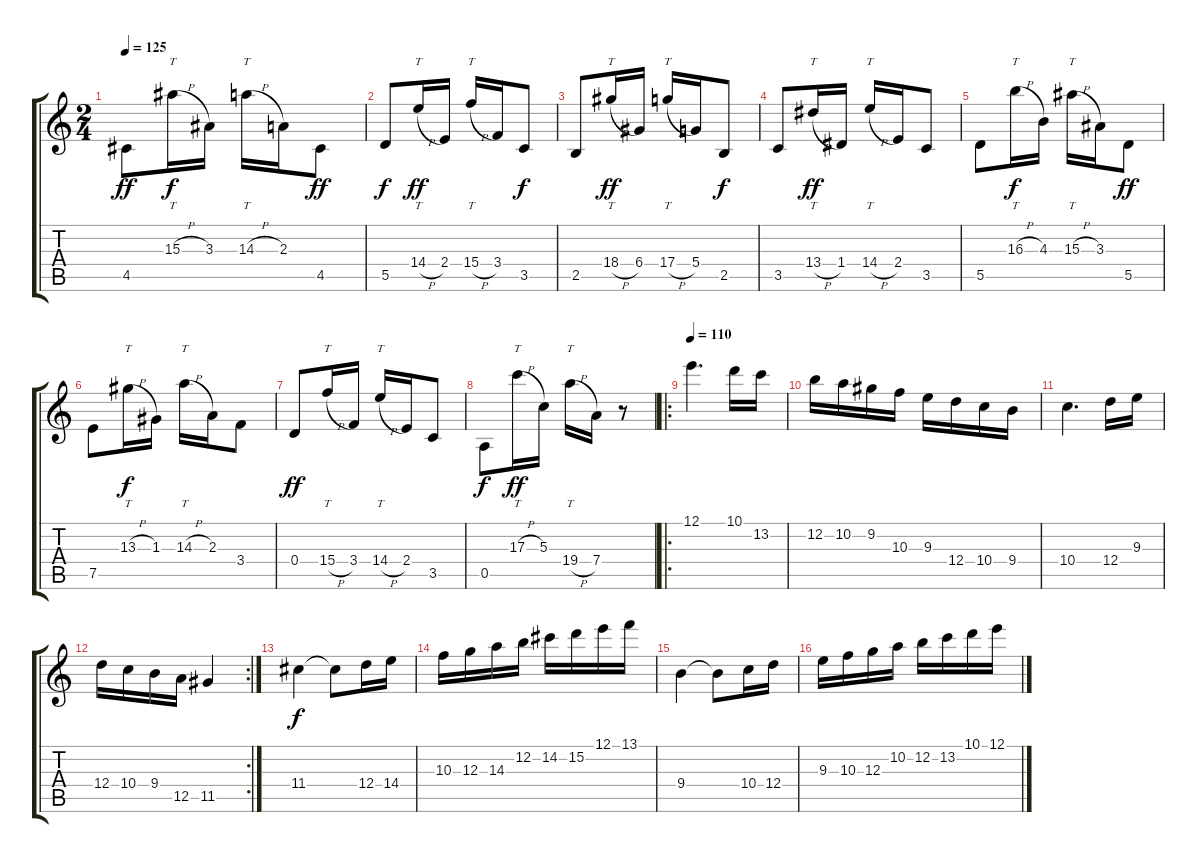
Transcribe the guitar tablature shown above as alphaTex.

\track "" {instrument overdrivenguitar}
\staff {score tabs}
\tuning (E4 B3 G3 D3 A2 E2) {hide}
\ts (2 4)
\tempo 125
\clef g2
\ks c
4.5.8{dy ff} 15.3{h}.16{tt dy f} 3.3.16 14.3{h}.16{tt} 2.3.16 4.5.8{dy ff} |
5.5.8{dy f} 14.4{h}.16{tt dy ff} 2.4.16 15.4{h}.16{tt} 3.4.16 3.5.8{dy f} |
2.5.8 18.4{h}.16{tt dy ff} 6.4.16 17.4{h}.16{tt} 5.4.16 2.5.8{dy f} |
3.5.8 13.4{h}.16{tt dy ff} 1.4.16 14.4{h}.16{tt} 2.4.16 3.5.8 |
5.5.8 16.3{h}.16{tt dy f} 4.3.16 15.3{h}.16{tt} 3.3.16 5.5.8{dy ff} |
7.5.8 13.3{h}.16{tt dy f} 1.3.16 14.3{h}.16{tt} 2.3.16 3.4.8 |
0.4.8{dy ff} 15.4{h}.16{tt} 3.4.16 14.4{h}.16{tt} 2.4.16 3.5.8 |
0.5.8{dy f} 17.3{h}.16{tt dy ff} 5.3.16 19.4{h}.16{tt} 7.4.16 r.8 |
\ro
\tempo 110
12.1.4{d} 10.1.16 13.2.16 |
12.2.16 10.2.16 9.2.16 10.3.16 9.3.16 12.4.16 10.4.16 9.4.16 |
10.4.4{d} 12.4.16 9.3.16 |
\rc 2
12.4.16 10.4.16 9.4.16 12.5.16 11.5.4 |
11.4.4{dy f} 11.4{t}.8 12.4.16 14.4.16 |
10.3.16 12.3.16 14.3.16 12.2.16 14.2.16 15.2.16 12.1.16 13.1.16 |
9.4.4 9.4{t}.8 10.4.16 12.4.16 |
9.3.16 10.3.16 12.3.16 10.2.16 12.2.16 13.2.16 10.1.16 12.1.16
